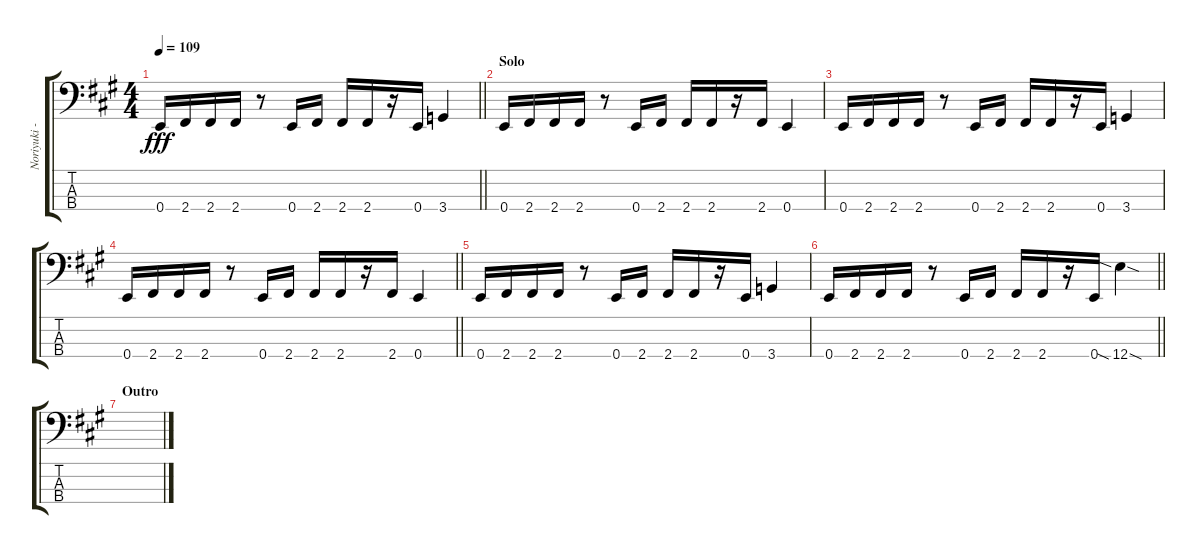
\track ("Noriyuki - Bass" "Noriyuki -") {instrument electricbasspick}
\staff {score tabs}
\tuning (G2 D2 A1 E1) {hide}
\ts (4 4)
\tempo 109
\clef f4
\barLineRight lightlight
\ks f#minor
0.4.16{dy fff} 2.4.16 2.4.16 2.4.16 r.8 0.4.16 2.4.16 2.4.16 2.4.16 r.16 0.4.16 3.4.4 |
\section ("" "Solo")
0.4.16 2.4.16 2.4.16 2.4.16 r.8 0.4.16 2.4.16 2.4.16 2.4.16 r.16 2.4.16 0.4.4 |
0.4.16 2.4.16 2.4.16 2.4.16 r.8 0.4.16 2.4.16 2.4.16 2.4.16 r.16 0.4.16 3.4.4 |
\barLineRight lightlight
0.4.16 2.4.16 2.4.16 2.4.16 r.8 0.4.16 2.4.16 2.4.16 2.4.16 r.16 2.4.16 0.4.4 |
0.4.16 2.4.16 2.4.16 2.4.16 r.8 0.4.16 2.4.16 2.4.16 2.4.16 r.16 0.4.16 3.4.4 |
\barLineRight lightlight
0.4.16 2.4.16 2.4.16 2.4.16 r.8 0.4.16 2.4.16 2.4.16 2.4.16 r.16 0.4.16 12.4{sia sod}.4 |
\section ("" "Outro")
